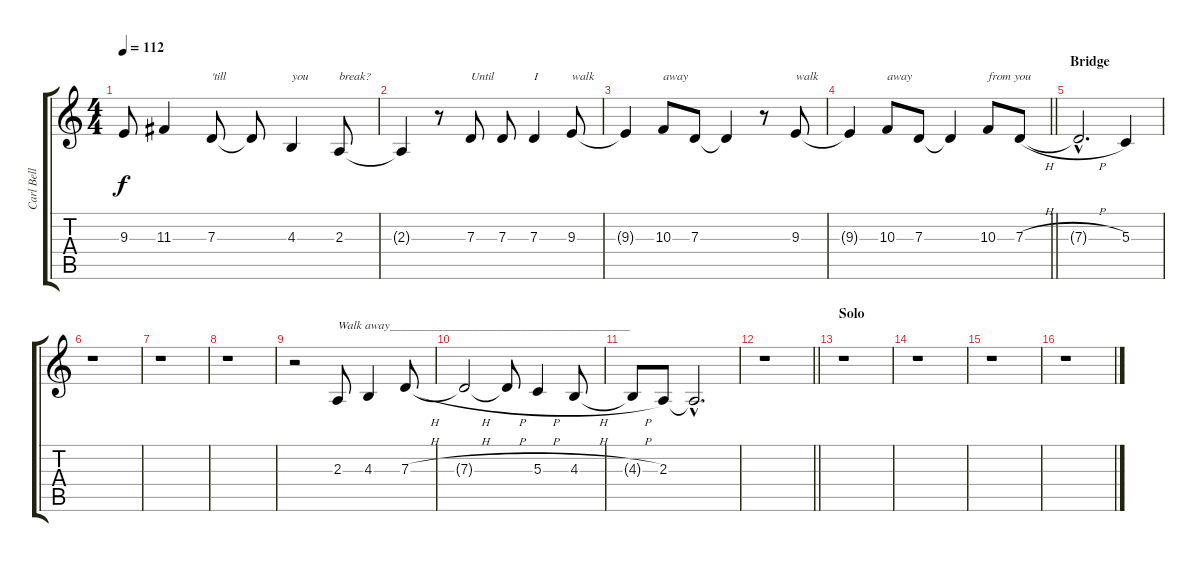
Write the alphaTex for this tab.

\track ("Carl Bell (Backing Vocals)" "Carl Bell ") {instrument harmonica}
\staff {score tabs}
\tuning (E4 B3 G3 D3 A2 D2) {hide}
\ts (4 4)
\tempo 112
\clef g2
\ks c
9.3{t}.8{dy f} 11.3.4 7.3.8{txt "'till"} 7.3{t}.8 4.3.4{txt "you"} 2.3.8{txt "break?"} |
2.3{t}.4 r.8 7.3.8{txt "Until"} 7.3.8 7.3.4{txt "I"} 9.3.8{txt "walk"} |
9.3{t}.4 10.3.8{txt "away"} 7.3.8 7.3{t}.4 r.8 9.3.8{txt "walk"} |
\barLineRight lightlight
9.3{t}.4 10.3.8{txt "away"} 7.3.8 7.3{t}.4 10.3.8{txt "from you"} 7.3{h}.8 |
\section ("" "Bridge")
7.3{h hac t}.2{d} 5.3.4 |
r.1 |
r.1 |
r.1 |
r.2 2.3.8{txt "Walk away________________________________________"} 4.3.4 7.3{h}.8 |
7.3{h t}.2 7.3{h t}.8 5.3{h}.4 4.3{h}.8 |
4.3{h t}.8 2.3.8 2.3{hac t}.2{d} |
\barLineRight lightlight
r.1 |
\section ("" "Solo")
r.1 |
r.1 |
r.1 |
r.1
